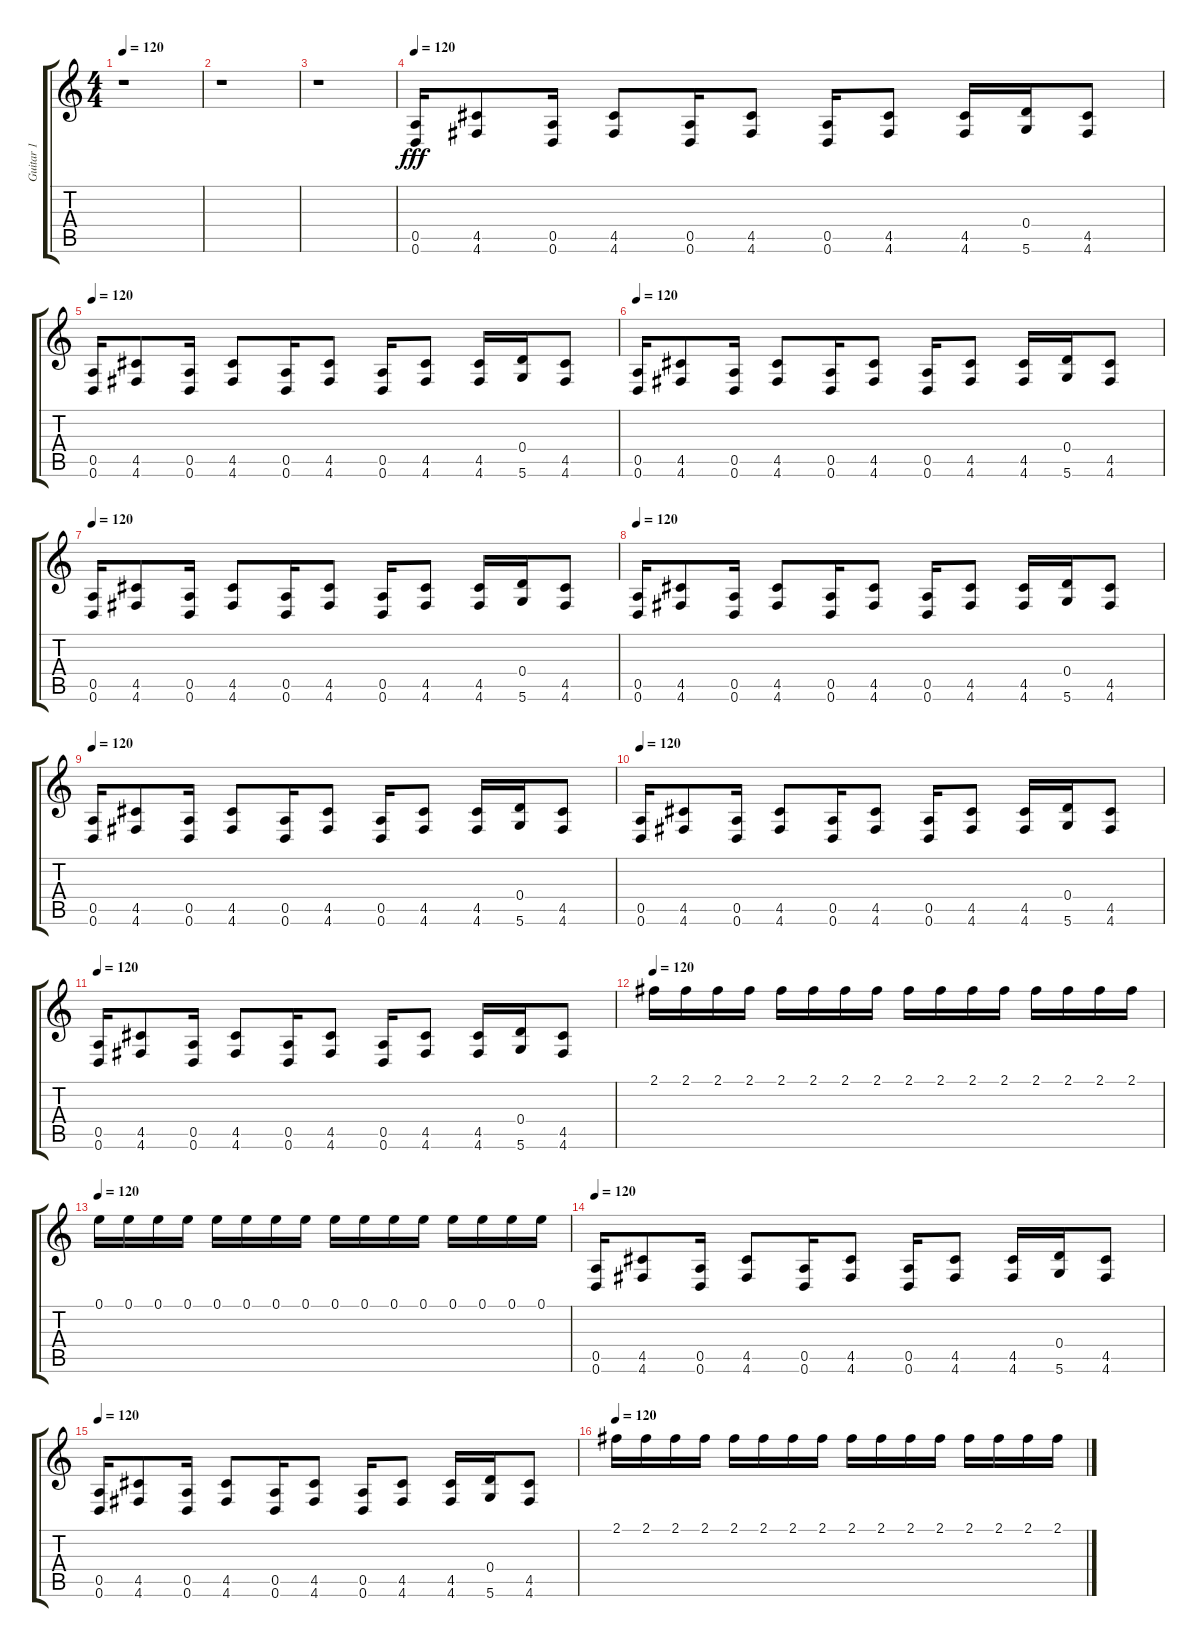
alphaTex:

\track ("Guitar 1" "Guitar 1") {instrument distortionguitar}
\staff {score tabs}
\tuning (E4 B3 G3 D3 A2 D2) {hide}
\ts (4 4)
\tempo 120
\clef g2
\ks c
r.1{dy fff} |
r.1 |
r.1 |
\tempo 120
(0.5 0.6).16 (4.5 4.6).8 (0.5 0.6).16 (4.5 4.6).8 (0.5 0.6).16 (4.5 4.6).8 (0.5 0.6).16 (4.5 4.6).8 (4.5 4.6).16 (0.4 5.6).16 (4.5 4.6).8 |
\tempo 120
(0.5 0.6).16 (4.5 4.6).8 (0.5 0.6).16 (4.5 4.6).8 (0.5 0.6).16 (4.5 4.6).8 (0.5 0.6).16 (4.5 4.6).8 (4.5 4.6).16 (0.4 5.6).16 (4.5 4.6).8 |
\tempo 120
(0.5 0.6).16 (4.5 4.6).8 (0.5 0.6).16 (4.5 4.6).8 (0.5 0.6).16 (4.5 4.6).8 (0.5 0.6).16 (4.5 4.6).8 (4.5 4.6).16 (0.4 5.6).16 (4.5 4.6).8 |
\tempo 120
(0.5 0.6).16 (4.5 4.6).8 (0.5 0.6).16 (4.5 4.6).8 (0.5 0.6).16 (4.5 4.6).8 (0.5 0.6).16 (4.5 4.6).8 (4.5 4.6).16 (0.4 5.6).16 (4.5 4.6).8 |
\tempo 120
(0.5 0.6).16 (4.5 4.6).8 (0.5 0.6).16 (4.5 4.6).8 (0.5 0.6).16 (4.5 4.6).8 (0.5 0.6).16 (4.5 4.6).8 (4.5 4.6).16 (0.4 5.6).16 (4.5 4.6).8 |
\tempo 120
(0.5 0.6).16 (4.5 4.6).8 (0.5 0.6).16 (4.5 4.6).8 (0.5 0.6).16 (4.5 4.6).8 (0.5 0.6).16 (4.5 4.6).8 (4.5 4.6).16 (0.4 5.6).16 (4.5 4.6).8 |
\tempo 120
(0.5 0.6).16 (4.5 4.6).8 (0.5 0.6).16 (4.5 4.6).8 (0.5 0.6).16 (4.5 4.6).8 (0.5 0.6).16 (4.5 4.6).8 (4.5 4.6).16 (0.4 5.6).16 (4.5 4.6).8 |
\tempo 120
(0.5 0.6).16 (4.5 4.6).8 (0.5 0.6).16 (4.5 4.6).8 (0.5 0.6).16 (4.5 4.6).8 (0.5 0.6).16 (4.5 4.6).8 (4.5 4.6).16 (0.4 5.6).16 (4.5 4.6).8 |
\tempo 120
2.1.16{volume 14 balance 8 instrument overdrivenguitar} 2.1.16 2.1.16 2.1.16 2.1.16 2.1.16 2.1.16 2.1.16 2.1.16 2.1.16 2.1.16 2.1.16 2.1.16 2.1.16 2.1.16 2.1.16 |
\tempo 120
0.1.16 0.1.16 0.1.16 0.1.16 0.1.16 0.1.16 0.1.16 0.1.16 0.1.16 0.1.16 0.1.16 0.1.16 0.1.16 0.1.16 0.1.16 0.1.16 |
\tempo 120
(0.5 0.6).16{volume 14 balance 16 instrument distortionguitar} (4.5 4.6).8 (0.5 0.6).16 (4.5 4.6).8 (0.5 0.6).16 (4.5 4.6).8 (0.5 0.6).16 (4.5 4.6).8 (4.5 4.6).16 (0.4 5.6).16 (4.5 4.6).8 |
\tempo 120
(0.5 0.6).16 (4.5 4.6).8 (0.5 0.6).16 (4.5 4.6).8 (0.5 0.6).16 (4.5 4.6).8 (0.5 0.6).16 (4.5 4.6).8 (4.5 4.6).16 (0.4 5.6).16 (4.5 4.6).8 |
\tempo 120
2.1.16{volume 14 balance 8 instrument overdrivenguitar} 2.1.16 2.1.16 2.1.16 2.1.16 2.1.16 2.1.16 2.1.16 2.1.16 2.1.16 2.1.16 2.1.16 2.1.16 2.1.16 2.1.16 2.1.16
